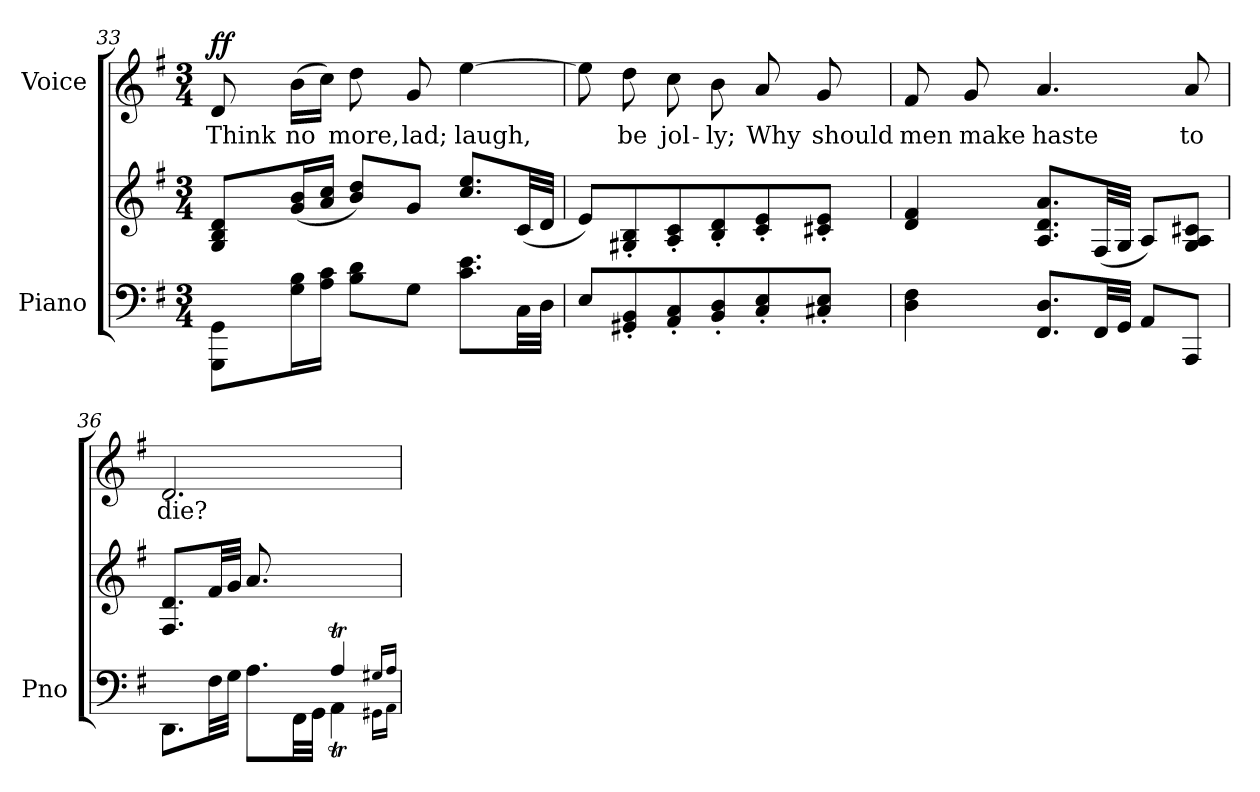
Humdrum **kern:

**kern	**kern	**kern	**text	**dynam
*part2	*part2	*part1	*part1	*part1
*staff3	*staff2	*staff1	*staff1	*staff1
*I"Piano	*	*I"Voice	*	*
*I'Pno	*	*	*	*
*clefF4	*clefG2	*clefG2	*	*
*k[f#]	*k[f#]	*k[f#]	*	*
*M3/4	*M3/4	*M3/4	*	*
=33	=33	=33	=33	=33
!	!	!	!	!LO:DY:a
8GGG\ 8GG\L	8G/ 8B/ 8d/L	8d/	Think	ff
16G\ 16B\L	(<16g/ 16b/L	(16b\LL	no	.
16A\ 16c\JJ	16a/ 16cc/JJ	16cc\JJ)	.	.
8B\ 8d\L	8b/ 8dd/L)	8dd\	more,	.
8G\J	8g/J	8g/	lad;	.
8.c\ 8.e\L	8.cc/ 8.ee/L	[4ee\	laugh,	.
32C\LL	(32c/LL	.	.	.
32D\JJJ	32d/JJJ	.	.	.
=34	=34	=34	=34	=34
8E/L	8e/L)	8ee\]	.	.
8GG#X/' 8BB/'	8G#X/' 8B/'	8dd\	be	.
8AA/' 8C/'	8A/' 8c/'	8cc\	jol-	.
8BB/' 8D/'	8B/' 8d/'	8b\	-ly;	.
8C/' 8E/'	8c/' 8e/'	8a/	Why	.
8C#X/' 8E/'J	8c#X/' 8e/'J	8g/	should	.
=35	=35	=35	=35	=35
4D\ 4F#\	4d/ 4f#/	8f#/	men	.
.	.	8g/	make	.
8.FF#/ 8.D/L	8.A/ 8.d/ 8.a/L	4.a/	haste	.
32FF#/LL	(32F#/LL	.	.	.
32GG/JJJ	32G/JJJ	.	.	.
8AA/L	8A/L)	.	.	.
8AAA/J	8G/ 8A/ 8c#X/J	8a/	to	.
=36	=36	=36	=36	=36
*^	*	*	*	*
4..ryy	8.DD\L	8.F#/ 8.d/L	2.d/	die?	.
.	32F#\LL	32f#/LL	.	.	.
.	32G\JJJ	32g/JJJ	.	.	.
.	8.A\L	8.a/L	.	.	.
32F#/LL	32FF#\LL	4ryy	.	.	.
32G/JJJ	32GG\JJJ	.	.	.	.
4AT/	4AAT\	.	.	.	.
.	.	16ryy	.	.	.
16qG#X/LL	16qGG#X\LL	.	.	.	.
16qA/JJ	16qAA\JJ	.	.	.	.
*v	*v	*	*	*	*
=	=	=	=	=
*-	*-	*-	*-	*-
